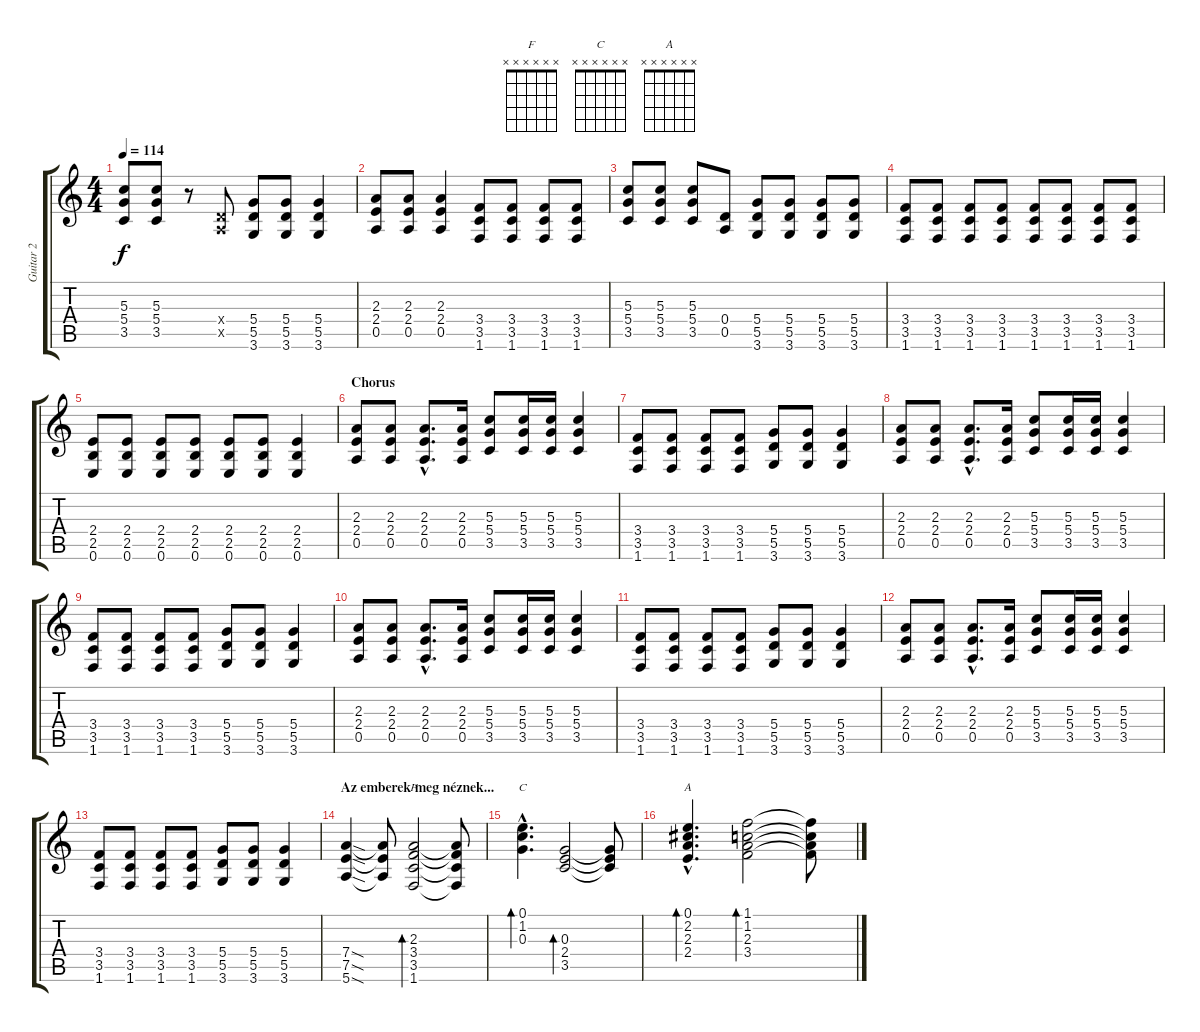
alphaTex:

\track ("Guitar 2" "Guitar 2") {instrument distortionguitar}
\staff {score tabs}
\tuning (E4 B3 G3 D3 A2 E2) {hide}
\chord ("F" x x x x x x)
\chord ("C" x x x x x x)
\chord ("A" x x x x x x)
\ts (4 4)
\tempo 114
\clef g2
\ks c
(5.3 5.4 3.5).8{dy f} (5.3 5.4 3.5).8 r.8 (0.4{x} 0.5{x}).8 (5.4 5.5 3.6).8 (5.4 5.5 3.6).8 (5.4 5.5 3.6).4 |
(2.3 2.4 0.5).8 (2.3 2.4 0.5).8 (2.3 2.4 0.5).4 (3.4 3.5 1.6).8 (3.4 3.5 1.6).8 (3.4 3.5 1.6).8 (3.4 3.5 1.6).8 |
(5.3 5.4 3.5).8 (5.3 5.4 3.5).8 (5.3 5.4 3.5).8 (0.4 0.5).8 (5.4 5.5 3.6).8 (5.4 5.5 3.6).8 (5.4 5.5 3.6).8 (5.4 5.5 3.6).8 |
(3.4 3.5 1.6).8 (3.4 3.5 1.6).8 (3.4 3.5 1.6).8 (3.4 3.5 1.6).8 (3.4 3.5 1.6).8 (3.4 3.5 1.6).8 (3.4 3.5 1.6).8 (3.4 3.5 1.6).8 |
(2.4 2.5 0.6).8 (2.4 2.5 0.6).8 (2.4 2.5 0.6).8 (2.4 2.5 0.6).8 (2.4 2.5 0.6).8 (2.4 2.5 0.6).8 (2.4 2.5 0.6).4 |
\section ("" "Chorus")
(2.3 2.4 0.5).8 (2.3 2.4 0.5).8 (2.3{hac} 2.4{hac} 0.5{hac}).8{d} (2.3 2.4 0.5).16 (5.3 5.4 3.5).8 (5.3 5.4 3.5).16 (5.3 5.4 3.5).16 (5.3 5.4 3.5).4 |
(3.4 3.5 1.6).8 (3.4 3.5 1.6).8 (3.4 3.5 1.6).8 (3.4 3.5 1.6).8 (5.4 5.5 3.6).8 (5.4 5.5 3.6).8 (5.4 5.5 3.6).4 |
(2.3 2.4 0.5).8 (2.3 2.4 0.5).8 (2.3{hac} 2.4{hac} 0.5{hac}).8{d} (2.3 2.4 0.5).16 (5.3 5.4 3.5).8 (5.3 5.4 3.5).16 (5.3 5.4 3.5).16 (5.3 5.4 3.5).4 |
(3.4 3.5 1.6).8 (3.4 3.5 1.6).8 (3.4 3.5 1.6).8 (3.4 3.5 1.6).8 (5.4 5.5 3.6).8 (5.4 5.5 3.6).8 (5.4 5.5 3.6).4 |
(2.3 2.4 0.5).8 (2.3 2.4 0.5).8 (2.3{hac} 2.4{hac} 0.5{hac}).8{d} (2.3 2.4 0.5).16 (5.3 5.4 3.5).8 (5.3 5.4 3.5).16 (5.3 5.4 3.5).16 (5.3 5.4 3.5).4 |
(3.4 3.5 1.6).8 (3.4 3.5 1.6).8 (3.4 3.5 1.6).8 (3.4 3.5 1.6).8 (5.4 5.5 3.6).8 (5.4 5.5 3.6).8 (5.4 5.5 3.6).4 |
(2.3 2.4 0.5).8 (2.3 2.4 0.5).8 (2.3{hac} 2.4{hac} 0.5{hac}).8{d} (2.3 2.4 0.5).16 (5.3 5.4 3.5).8 (5.3 5.4 3.5).16 (5.3 5.4 3.5).16 (5.3 5.4 3.5).4 |
(3.4 3.5 1.6).8 (3.4 3.5 1.6).8 (3.4 3.5 1.6).8 (3.4 3.5 1.6).8 (5.4 5.5 3.6).8 (5.4 5.5 3.6).8 (5.4 5.5 3.6).4 |
\section ("" "Az emberek meg néznek...")
(7.4{sod} 7.5{sod} 5.6{sod}).4 (7.4{t} 7.5{t} 5.6{t}).8 (2.3 3.4 3.5 1.6).2{bd 240 ch "F" instrument electricguitarjazz} (2.3{t} 3.4{t} 3.5{t} 1.6{t}).8 |
(0.1{hac} 1.2{hac} 0.3{hac}).4{d bd 240 ch "C"} (0.3 2.4 3.5).2{bd 240} (0.3{t} 2.4{t} 3.5{t}).8 |
(0.1{hac} 2.2{hac} 2.3{hac} 2.4{hac}).4{d bd 240 ch "A"} (1.1 1.2 2.3 3.4).2{bd 240} (1.1{t} 1.2{t} 2.3{t} 3.4{t}).8
